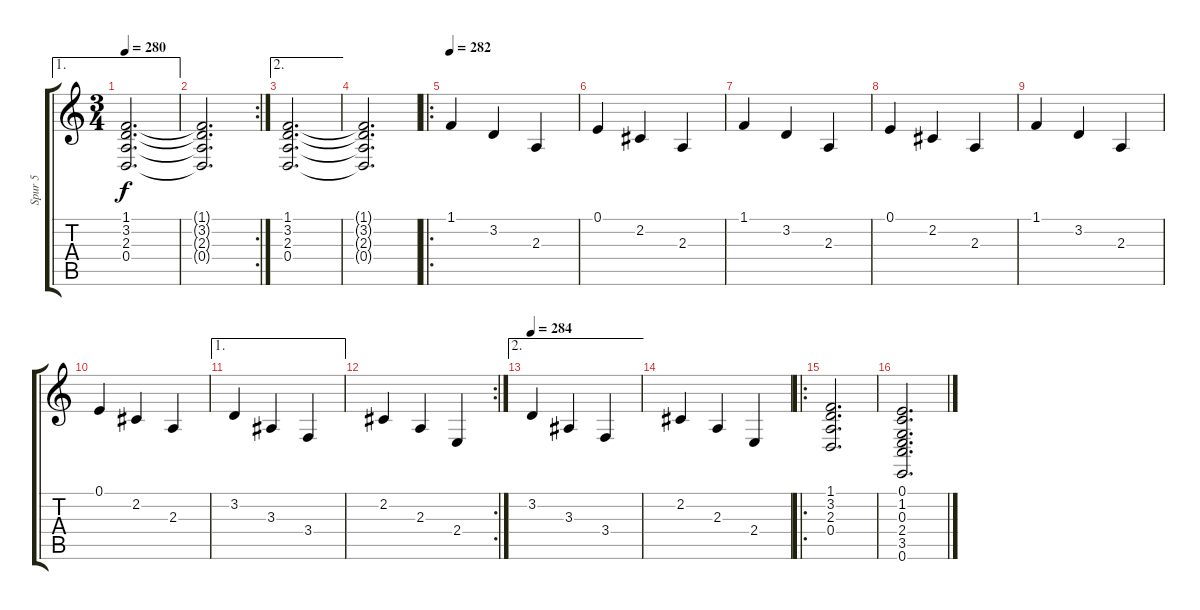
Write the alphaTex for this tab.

\track ("Spur 5" "Spur 5") {instrument synthstrings2}
\staff {score tabs}
\tuning (E4 B3 G3 D3 A2 E2) {hide}
\ae 1
\ts (3 4)
\tempo 280
\clef g2
\ks c
(1.1 3.2 2.3 0.4).2{d dy f} |
\rc 2
(1.1{t} 3.2{t} 2.3{t} 0.4{t}).2{d} |
\ae 2
(1.1 3.2 2.3 0.4).2{d} |
(1.1{t} 3.2{t} 2.3{t} 0.4{t}).2{d} |
\ro
\tempo 282
1.1.4 3.2.4 2.3.4 |
0.1.4 2.2.4 2.3.4 |
1.1.4 3.2.4 2.3.4 |
0.1.4 2.2.4 2.3.4 |
1.1.4 3.2.4 2.3.4 |
0.1.4 2.2.4 2.3.4 |
\ae 1
3.2.4 3.3.4 3.4.4 |
\rc 2
2.2.4 2.3.4 2.4.4 |
\ae 2
\tempo 284
3.2.4 3.3.4 3.4.4 |
2.2.4 2.3.4 2.4.4 |
\ro
(1.1 3.2 2.3 0.4).2{d} |
(0.1 1.2 0.3 2.4 3.5 0.6).2{d}
